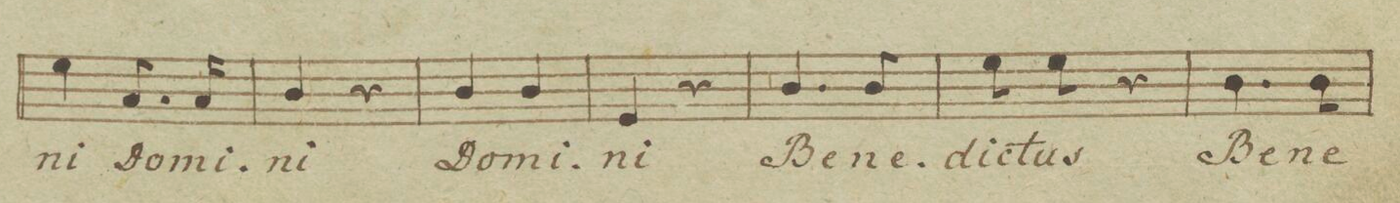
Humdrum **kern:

**kern	**text	**dynam
*I"Basso.	*	*
*clefF4	*	*
*k[f#]	*	*
*met(c)	*	*
*M2/4	*	*
4G\	-ni	.
8.C/	Do-	.
16C/	-mi-	.
=164	=164	=164
4D/	-ni	.
4r	.	.
=165	=165	=165
4D/	Do-	.
4D/	-mi-	.
=166	=166	=166
4GG/	-ni	.
4r	.	.
=167	=167	=167
4.D/	Be-	.
8D/	-ne-	.
=168	=168	=168
8G\	-di-	.
8G\	-ctus	.
4r	.	.
=169	=169	=169
4.D\	Be-	.
8D\	-ne-	.
=170	=170	=170
*-	*-	*-
